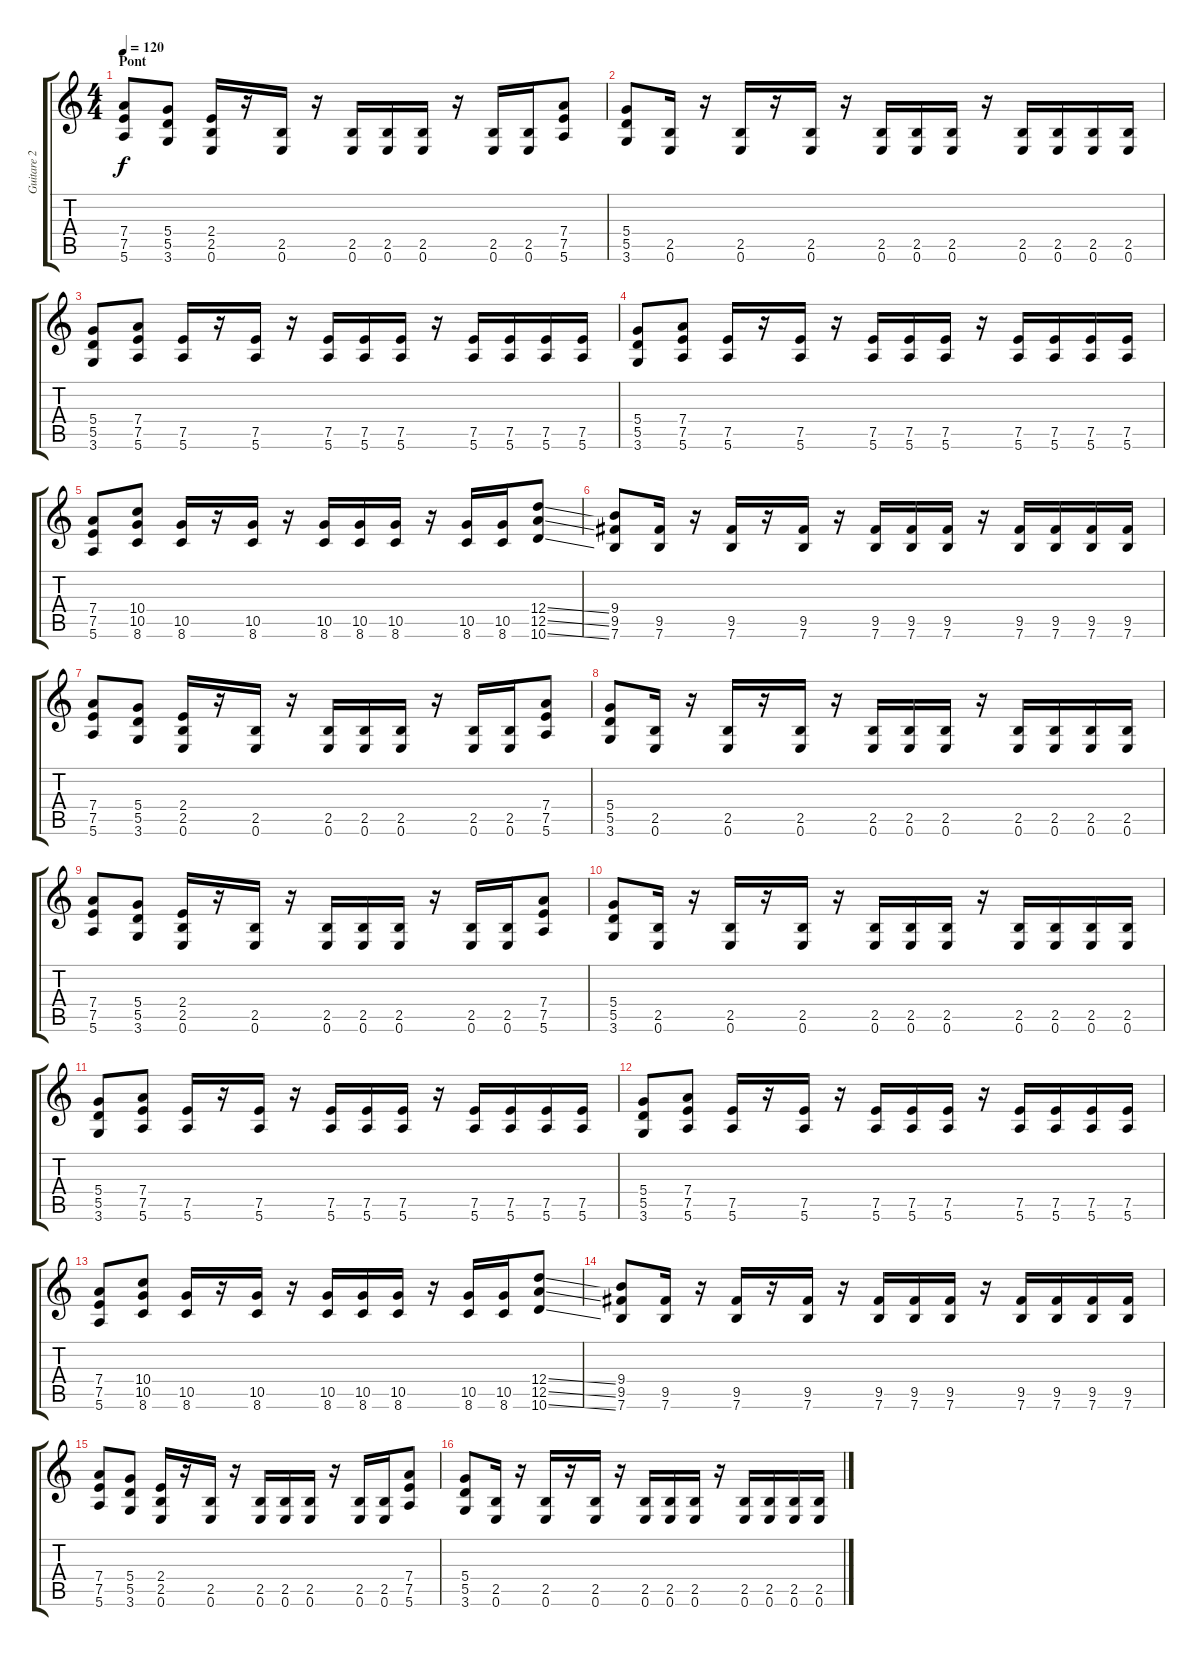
\track ("Guitare 2" "Guitare 2") {instrument distortionguitar}
\staff {score tabs}
\tuning (E4 B3 G3 D3 A2 E2) {hide}
\ts (4 4)
\section ("" "Pont")
\tempo 120
\clef g2
\ks c
(7.4 7.5 5.6).8{dy f} (5.4 5.5 3.6).8 (2.4 2.5 0.6).16 r.16 (2.5 0.6).16 r.16 (2.5 0.6).16 (2.5 0.6).16 (2.5 0.6).16 r.16 (2.5 0.6).16 (2.5 0.6).16 (7.4 7.5 5.6).8 |
(5.4 5.5 3.6).8 (2.5 0.6).16 r.16 (2.5 0.6).16 r.16 (2.5 0.6).16 r.16 (2.5 0.6).16 (2.5 0.6).16 (2.5 0.6).16 r.16 (2.5 0.6).16 (2.5 0.6).16 (2.5 0.6).16 (2.5 0.6).16 |
(5.4 5.5 3.6).8 (7.4 7.5 5.6).8 (7.5 5.6).16 r.16 (7.5 5.6).16 r.16 (7.5 5.6).16 (7.5 5.6).16 (7.5 5.6).16 r.16 (7.5 5.6).16 (7.5 5.6).16 (7.5 5.6).16 (7.5 5.6).16 |
(5.4 5.5 3.6).8 (7.4 7.5 5.6).8 (7.5 5.6).16 r.16 (7.5 5.6).16 r.16 (7.5 5.6).16 (7.5 5.6).16 (7.5 5.6).16 r.16 (7.5 5.6).16 (7.5 5.6).16 (7.5 5.6).16 (7.5 5.6).16 |
(7.4 7.5 5.6).8 (10.4 10.5 8.6).8 (10.5 8.6).16 r.16 (10.5 8.6).16 r.16 (10.5 8.6).16 (10.5 8.6).16 (10.5 8.6).16 r.16 (10.5 8.6).16 (10.5 8.6).16 (12.4{ss} 12.5{ss} 10.6{ss}).8 |
(9.4 9.5 7.6).8 (9.5 7.6).16 r.16 (9.5 7.6).16 r.16 (9.5 7.6).16 r.16 (9.5 7.6).16 (9.5 7.6).16 (9.5 7.6).16 r.16 (9.5 7.6).16 (9.5 7.6).16 (9.5 7.6).16 (9.5 7.6).16 |
(7.4 7.5 5.6).8 (5.4 5.5 3.6).8 (2.4 2.5 0.6).16 r.16 (2.5 0.6).16 r.16 (2.5 0.6).16 (2.5 0.6).16 (2.5 0.6).16 r.16 (2.5 0.6).16 (2.5 0.6).16 (7.4 7.5 5.6).8 |
(5.4 5.5 3.6).8 (2.5 0.6).16 r.16 (2.5 0.6).16 r.16 (2.5 0.6).16 r.16 (2.5 0.6).16 (2.5 0.6).16 (2.5 0.6).16 r.16 (2.5 0.6).16 (2.5 0.6).16 (2.5 0.6).16 (2.5 0.6).16 |
(7.4 7.5 5.6).8 (5.4 5.5 3.6).8 (2.4 2.5 0.6).16 r.16 (2.5 0.6).16 r.16 (2.5 0.6).16 (2.5 0.6).16 (2.5 0.6).16 r.16 (2.5 0.6).16 (2.5 0.6).16 (7.4 7.5 5.6).8 |
(5.4 5.5 3.6).8 (2.5 0.6).16 r.16 (2.5 0.6).16 r.16 (2.5 0.6).16 r.16 (2.5 0.6).16 (2.5 0.6).16 (2.5 0.6).16 r.16 (2.5 0.6).16 (2.5 0.6).16 (2.5 0.6).16 (2.5 0.6).16 |
(5.4 5.5 3.6).8 (7.4 7.5 5.6).8 (7.5 5.6).16 r.16 (7.5 5.6).16 r.16 (7.5 5.6).16 (7.5 5.6).16 (7.5 5.6).16 r.16 (7.5 5.6).16 (7.5 5.6).16 (7.5 5.6).16 (7.5 5.6).16 |
(5.4 5.5 3.6).8 (7.4 7.5 5.6).8 (7.5 5.6).16 r.16 (7.5 5.6).16 r.16 (7.5 5.6).16 (7.5 5.6).16 (7.5 5.6).16 r.16 (7.5 5.6).16 (7.5 5.6).16 (7.5 5.6).16 (7.5 5.6).16 |
(7.4 7.5 5.6).8 (10.4 10.5 8.6).8 (10.5 8.6).16 r.16 (10.5 8.6).16 r.16 (10.5 8.6).16 (10.5 8.6).16 (10.5 8.6).16 r.16 (10.5 8.6).16 (10.5 8.6).16 (12.4{ss} 12.5{ss} 10.6{ss}).8 |
(9.4 9.5 7.6).8 (9.5 7.6).16 r.16 (9.5 7.6).16 r.16 (9.5 7.6).16 r.16 (9.5 7.6).16 (9.5 7.6).16 (9.5 7.6).16 r.16 (9.5 7.6).16 (9.5 7.6).16 (9.5 7.6).16 (9.5 7.6).16 |
(7.4 7.5 5.6).8 (5.4 5.5 3.6).8 (2.4 2.5 0.6).16 r.16 (2.5 0.6).16 r.16 (2.5 0.6).16 (2.5 0.6).16 (2.5 0.6).16 r.16 (2.5 0.6).16 (2.5 0.6).16 (7.4 7.5 5.6).8 |
(5.4 5.5 3.6).8 (2.5 0.6).16 r.16 (2.5 0.6).16 r.16 (2.5 0.6).16 r.16 (2.5 0.6).16 (2.5 0.6).16 (2.5 0.6).16 r.16 (2.5 0.6).16 (2.5 0.6).16 (2.5 0.6).16 (2.5 0.6).16
